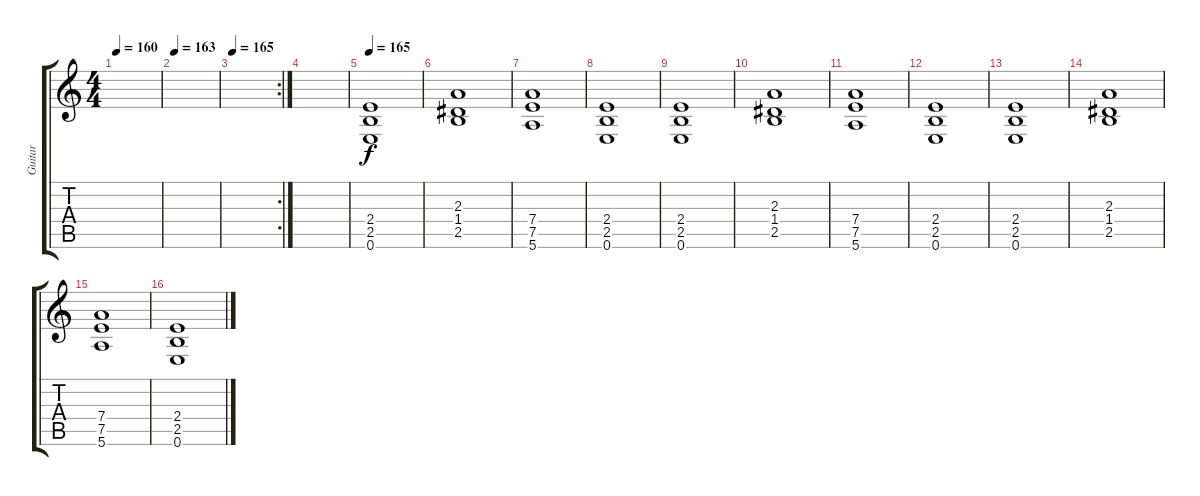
\track ("Guitar" "Guitar") {instrument distortionguitar}
\staff {score tabs}
\tuning (E4 B3 G3 D3 A2 E2) {hide}
\ts (4 4)
\tempo 160
\clef g2
\ks c
|
\tempo 163
|
\rc 2
\tempo 165
|
|
\tempo 165
(2.4 2.5 0.6).1 |
(2.3 1.4 2.5).1 |
(7.4 7.5 5.6).1 |
(2.4 2.5 0.6).1 |
(2.4 2.5 0.6).1 |
(2.3 1.4 2.5).1 |
(7.4 7.5 5.6).1 |
(2.4 2.5 0.6).1 |
(2.4 2.5 0.6).1 |
(2.3 1.4 2.5).1 |
(7.4 7.5 5.6).1 |
(2.4 2.5 0.6).1
